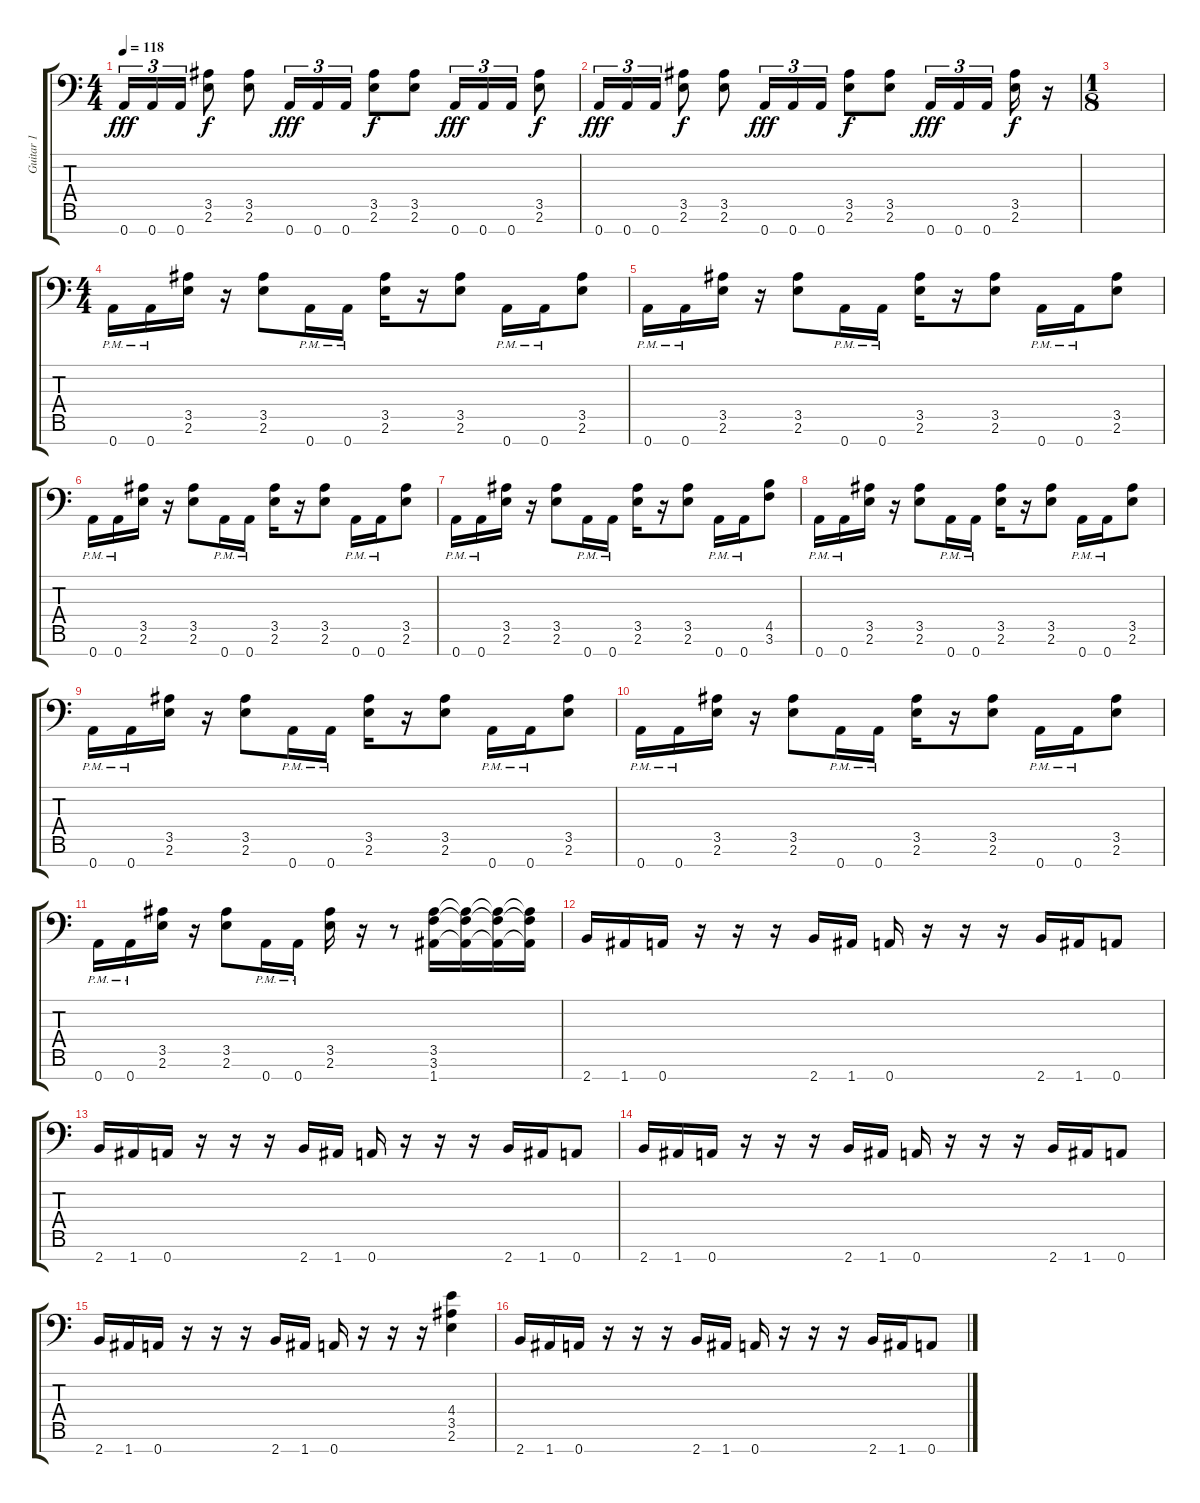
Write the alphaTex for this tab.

\track ("Guitar 1" "Guitar 1") {instrument distortionguitar}
\staff {score tabs}
\tuning (D4 A3 F3 C3 G2 D2 A1) {hide}
\ts (4 4)
\tempo 118
\clef f4
\ks c
0.7.16{tu (3 2) dy fff instrument distortionguitar} 0.7.16{tu (3 2)} 0.7.16{tu (3 2)} (3.5 2.6).8{dy f} (3.5 2.6).8 0.7.16{tu (3 2) dy fff} 0.7.16{tu (3 2)} 0.7.16{tu (3 2)} (3.5 2.6).8{dy f} (3.5 2.6).8 0.7.16{tu (3 2) dy fff} 0.7.16{tu (3 2)} 0.7.16{tu (3 2)} (3.5 2.6).8{dy f} |
0.7.16{tu (3 2) dy fff} 0.7.16{tu (3 2)} 0.7.16{tu (3 2)} (3.5 2.6).8{dy f} (3.5 2.6).8 0.7.16{tu (3 2) dy fff} 0.7.16{tu (3 2)} 0.7.16{tu (3 2)} (3.5 2.6).8{dy f} (3.5 2.6).8 0.7.16{tu (3 2) dy fff} 0.7.16{tu (3 2)} 0.7.16{tu (3 2)} (3.5 2.6).16{dy f} r.16 |
\ts (1 8)
|
\ts (4 4)
0.7{pm}.16 0.7{pm}.16 (3.5 2.6).16 r.16 (3.5 2.6).8 0.7{pm}.16 0.7{pm}.16 (3.5 2.6).16 r.16 (3.5 2.6).8 0.7{pm}.16 0.7{pm}.16 (3.5 2.6).8 |
0.7{pm}.16 0.7{pm}.16 (3.5 2.6).16 r.16 (3.5 2.6).8 0.7{pm}.16 0.7{pm}.16 (3.5 2.6).16 r.16 (3.5 2.6).8 0.7{pm}.16 0.7{pm}.16 (3.5 2.6).8 |
0.7{pm}.16 0.7{pm}.16 (3.5 2.6).16 r.16 (3.5 2.6).8 0.7{pm}.16 0.7{pm}.16 (3.5 2.6).16 r.16 (3.5 2.6).8 0.7{pm}.16 0.7{pm}.16 (3.5 2.6).8 |
0.7{pm}.16 0.7{pm}.16 (3.5 2.6).16 r.16 (3.5 2.6).8 0.7{pm}.16 0.7{pm}.16 (3.5 2.6).16 r.16 (3.5 2.6).8 0.7{pm}.16 0.7{pm}.16 (4.5 3.6).8 |
0.7{pm}.16 0.7{pm}.16 (3.5 2.6).16 r.16 (3.5 2.6).8 0.7{pm}.16 0.7{pm}.16 (3.5 2.6).16 r.16 (3.5 2.6).8 0.7{pm}.16 0.7{pm}.16 (3.5 2.6).8 |
0.7{pm}.16 0.7{pm}.16 (3.5 2.6).16 r.16 (3.5 2.6).8 0.7{pm}.16 0.7{pm}.16 (3.5 2.6).16 r.16 (3.5 2.6).8 0.7{pm}.16 0.7{pm}.16 (3.5 2.6).8 |
0.7{pm}.16 0.7{pm}.16 (3.5 2.6).16 r.16 (3.5 2.6).8 0.7{pm}.16 0.7{pm}.16 (3.5 2.6).16 r.16 (3.5 2.6).8 0.7{pm}.16 0.7{pm}.16 (3.5 2.6).8 |
0.7{pm}.16 0.7{pm}.16 (3.5 2.6).16 r.16 (3.5 2.6).8 0.7{pm}.16 0.7{pm}.16 (3.5 2.6).16 r.16 r.8 (3.5 3.6 1.7).16 (3.5{t} 3.6{t} 1.7{t}).16 (3.5{t} 3.6{t} 1.7{t}).16 (3.5{t} 3.6{t} 1.7{t}).16 |
2.7.16 1.7.16 0.7.16 r.16 r.16 r.16 2.7.16 1.7.16 0.7.16 r.16 r.16 r.16 2.7.16 1.7.16 0.7.8 |
2.7.16 1.7.16 0.7.16 r.16 r.16 r.16 2.7.16 1.7.16 0.7.16 r.16 r.16 r.16 2.7.16 1.7.16 0.7.8 |
2.7.16 1.7.16 0.7.16 r.16 r.16 r.16 2.7.16 1.7.16 0.7.16 r.16 r.16 r.16 2.7.16 1.7.16 0.7.8 |
2.7.16 1.7.16 0.7.16 r.16 r.16 r.16 2.7.16 1.7.16 0.7.16 r.16 r.16 r.16 (4.4 3.5 2.6).4 |
2.7.16 1.7.16 0.7.16 r.16 r.16 r.16 2.7.16 1.7.16 0.7.16 r.16 r.16 r.16 2.7.16 1.7.16 0.7.8
